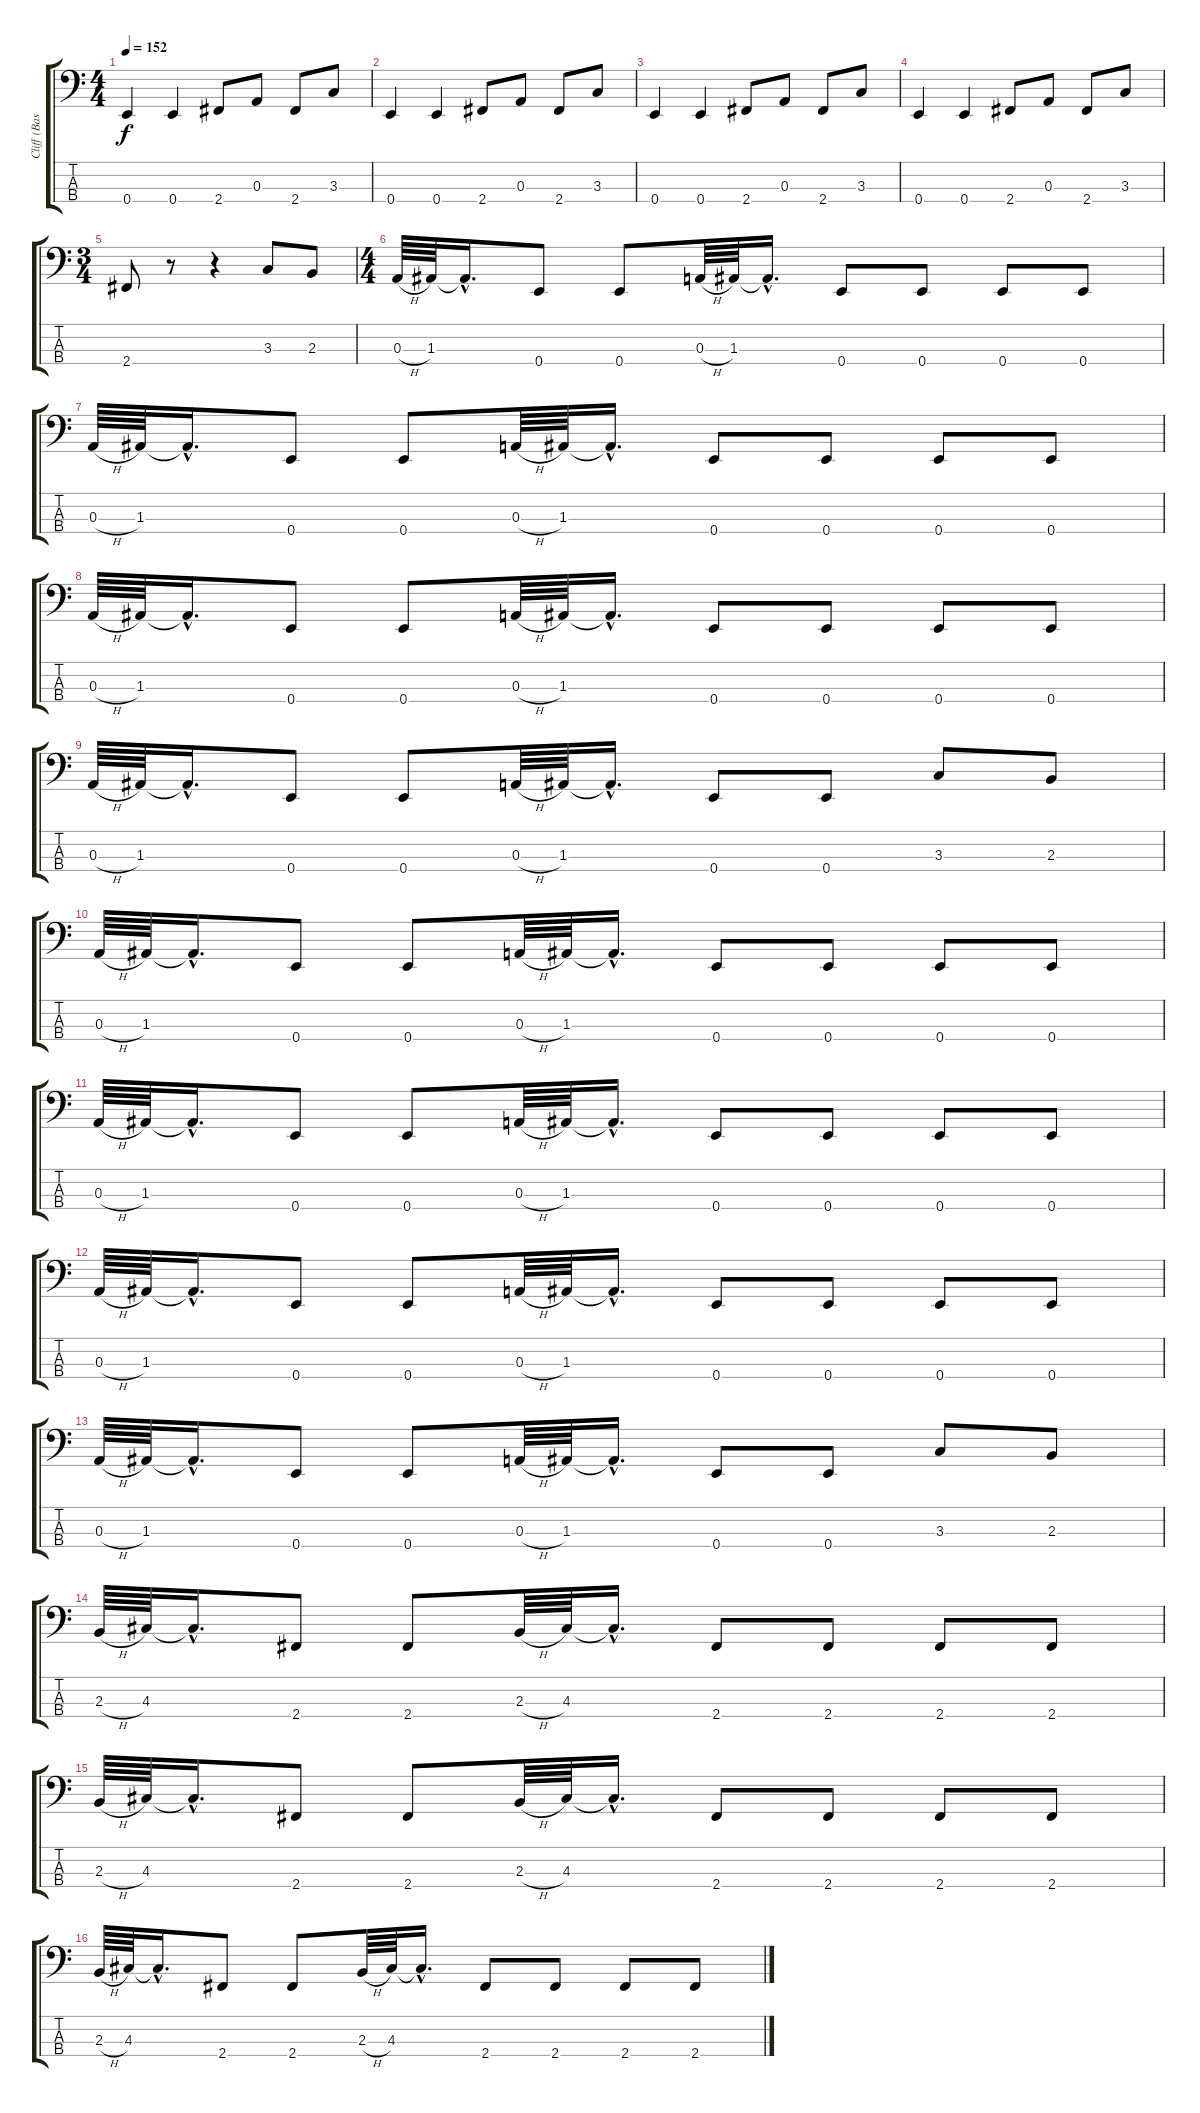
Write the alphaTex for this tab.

\track ("Cliff (Bass)" "Cliff (Bas") {instrument electricbassfinger}
\staff {score tabs}
\tuning (G2 D2 A1 E1) {hide}
\ts (4 4)
\tempo 152
\clef f4
\ks c
0.4.4{dy f} 0.4.4 2.4.8 0.3.8 2.4.8 3.3.8 |
0.4.4 0.4.4 2.4.8 0.3.8 2.4.8 3.3.8 |
0.4.4 0.4.4 2.4.8 0.3.8 2.4.8 3.3.8 |
0.4.4 0.4.4 2.4.8 0.3.8 2.4.8 3.3.8 |
\ts (3 4)
2.4.8 r.8 r.4 3.3.8 2.3.8 |
\ts (4 4)
0.3{h}.64 1.3.64 1.3{hac t}.16{d} 0.4.8 0.4.8 0.3{h}.64 1.3.64 1.3{hac t}.16{d} 0.4.8 0.4.8 0.4.8 0.4.8 |
0.3{h}.64 1.3.64 1.3{hac t}.16{d} 0.4.8 0.4.8 0.3{h}.64 1.3.64 1.3{hac t}.16{d} 0.4.8 0.4.8 0.4.8 0.4.8 |
0.3{h}.64 1.3.64 1.3{hac t}.16{d} 0.4.8 0.4.8 0.3{h}.64 1.3.64 1.3{hac t}.16{d} 0.4.8 0.4.8 0.4.8 0.4.8 |
0.3{h}.64 1.3.64 1.3{hac t}.16{d} 0.4.8 0.4.8 0.3{h}.64 1.3.64 1.3{hac t}.16{d} 0.4.8 0.4.8 3.3.8 2.3.8 |
0.3{h}.64 1.3.64 1.3{hac t}.16{d} 0.4.8 0.4.8 0.3{h}.64 1.3.64 1.3{hac t}.16{d} 0.4.8 0.4.8 0.4.8 0.4.8 |
0.3{h}.64 1.3.64 1.3{hac t}.16{d} 0.4.8 0.4.8 0.3{h}.64 1.3.64 1.3{hac t}.16{d} 0.4.8 0.4.8 0.4.8 0.4.8 |
0.3{h}.64 1.3.64 1.3{hac t}.16{d} 0.4.8 0.4.8 0.3{h}.64 1.3.64 1.3{hac t}.16{d} 0.4.8 0.4.8 0.4.8 0.4.8 |
0.3{h}.64 1.3.64 1.3{hac t}.16{d} 0.4.8 0.4.8 0.3{h}.64 1.3.64 1.3{hac t}.16{d} 0.4.8 0.4.8 3.3.8 2.3.8 |
2.3{h}.64 4.3.64 4.3{hac t}.16{d} 2.4.8 2.4.8 2.3{h}.64 4.3.64 4.3{hac t}.16{d} 2.4.8 2.4.8 2.4.8 2.4.8 |
2.3{h}.64 4.3.64 4.3{hac t}.16{d} 2.4.8 2.4.8 2.3{h}.64 4.3.64 4.3{hac t}.16{d} 2.4.8 2.4.8 2.4.8 2.4.8 |
2.3{h}.64 4.3.64 4.3{hac t}.16{d} 2.4.8 2.4.8 2.3{h}.64 4.3.64 4.3{hac t}.16{d} 2.4.8 2.4.8 2.4.8 2.4.8
